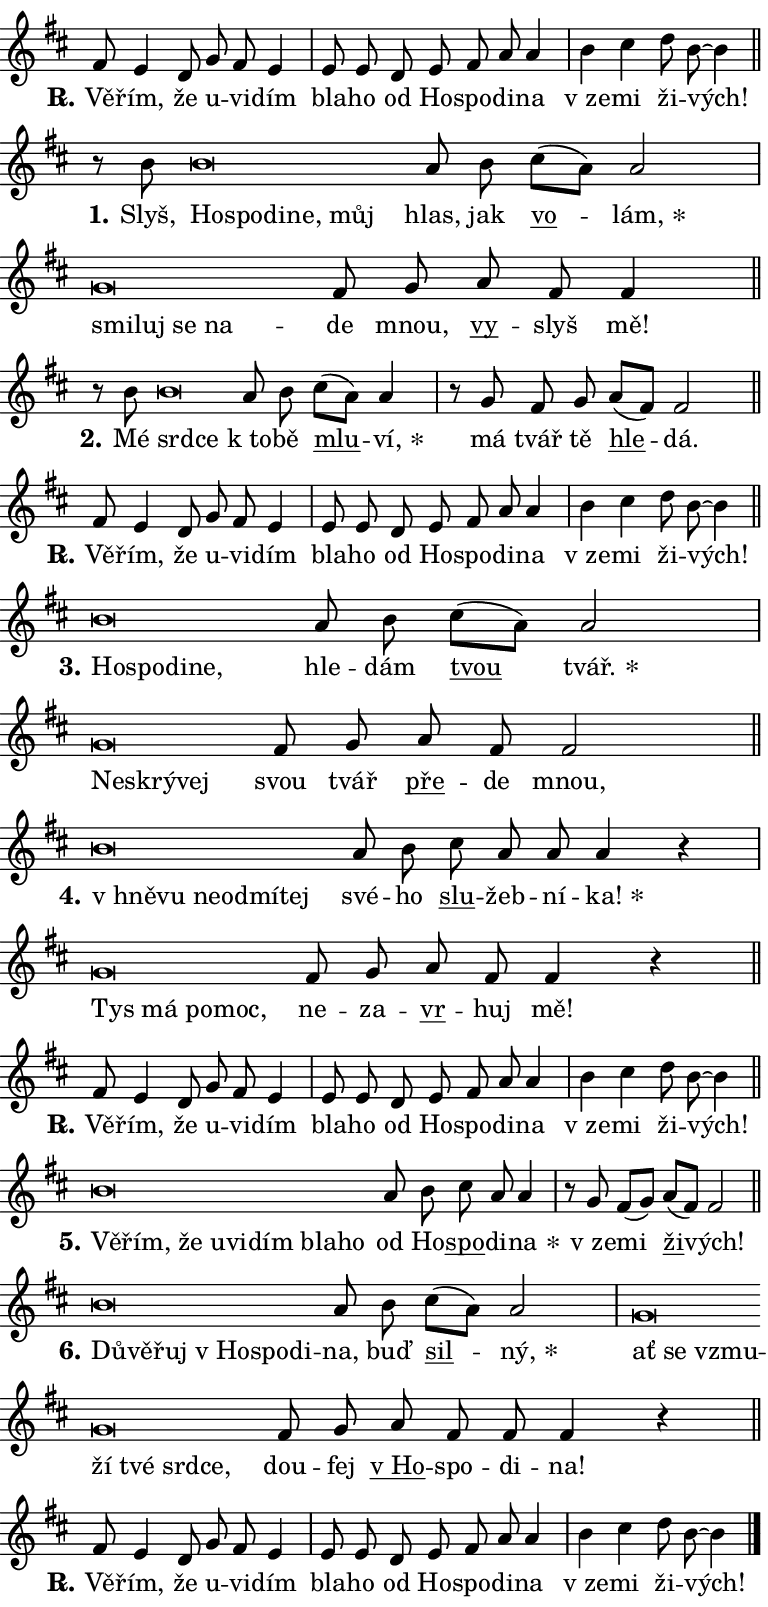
\version "2.24.0"
\header { tagline = "" }
\paper {
  indent = 0\cm
  top-margin = 0\cm
  right-margin = 0.13\cm % to fit lyric hyphens
  bottom-margin = 0\cm
  left-margin = 0\cm
  paper-width = 13\cm
  page-breaking = #ly:one-page-breaking
  system-system-spacing.basic-distance = #11
  score-system-spacing.basic-distance = #11
  ragged-last = ##f
}


%% Author: Thomas Morley
%% https://lists.gnu.org/archive/html/lilypond-user/2020-05/msg00002.html
#(define (line-position grob)
"Returns position of @var[grob} in current system:
   @code{'start}, if at first time-step
   @code{'end}, if at last time-step
   @code{'middle} otherwise
"
  (let* ((col (ly:item-get-column grob))
         (ln (ly:grob-object col 'left-neighbor))
         (rn (ly:grob-object col 'right-neighbor))
         (col-to-check-left (if (ly:grob? ln) ln col))
         (col-to-check-right (if (ly:grob? rn) rn col))
         (break-dir-left
           (and
             (ly:grob-property col-to-check-left 'non-musical #f)
             (ly:item-break-dir col-to-check-left)))
         (break-dir-right
           (and
             (ly:grob-property col-to-check-right 'non-musical #f)
             (ly:item-break-dir col-to-check-right))))
        (cond ((eqv? 1 break-dir-left) 'start)
              ((eqv? -1 break-dir-right) 'end)
              (else 'middle))))

#(define (tranparent-at-line-position vctor)
  (lambda (grob)
  "Relying on @code{line-position} select the relevant enry from @var{vctor}.
Used to determine transparency,"
    (case (line-position grob)
      ((end) (not (vector-ref vctor 0)))
      ((middle) (not (vector-ref vctor 1)))
      ((start) (not (vector-ref vctor 2))))))

noteHeadBreakVisibility =
#(define-music-function (break-visibility)(vector?)
"Makes @code{NoteHead}s transparent relying on @var{break-visibility}"
#{
  \override NoteHead.transparent =
    #(tranparent-at-line-position break-visibility)
#})

#(define delete-ledgers-for-transparent-note-heads
  (lambda (grob)
    "Reads whether a @code{NoteHead} is transparent.
If so this @code{NoteHead} is removed from @code{'note-heads} from
@var{grob}, which is supposed to be @code{LedgerLineSpanner}.
As a result ledgers are not printed for this @code{NoteHead}"
    (let* ((nhds-array (ly:grob-object grob 'note-heads))
           (nhds-list
             (if (ly:grob-array? nhds-array)
                 (ly:grob-array->list nhds-array)
                 '()))
           ;; Relies on the transparent-property being done before
           ;; Staff.LedgerLineSpanner.after-line-breaking is executed.
           ;; This is fragile ...
           (to-keep
             (remove
               (lambda (nhd)
                 (ly:grob-property nhd 'transparent #f))
               nhds-list)))
      ;; TODO find a better method to iterate over grob-arrays, similiar
      ;; to filter/remove etc for lists
      ;; For now rebuilt from scratch
      (set! (ly:grob-object grob 'note-heads)  '())
      (for-each
        (lambda (nhd)
          (ly:pointer-group-interface::add-grob grob 'note-heads nhd))
        to-keep))))

squashNotes = {
  \override NoteHead.X-extent = #'(-0.2 . 0.2)
  \override NoteHead.Y-extent = #'(-0.75 . 0)
  \override NoteHead.stencil =
    #(lambda (grob)
       (let ((pos (ly:grob-property grob 'staff-position)))
         (begin
           (if (< pos -7) (display "ERROR: Lower brevis then expected\n") (display ""))
           (if (<= pos -6) ly:text-interface::print ly:note-head::print))))
}
unSquashNotes = {
  \revert NoteHead.X-extent
  \revert NoteHead.Y-extent
  \revert NoteHead.stencil
}

hideNotes = \noteHeadBreakVisibility #begin-of-line-visible
unHideNotes = \noteHeadBreakVisibility #all-visible

% work-around for resetting accidentals
% https://lilypond.org/doc/v2.23/Documentation/notation/displaying-rhythms#unmetered-music
cadenzaMeasure = {
  \cadenzaOff
  \partial 1024 s1024
  \cadenzaOn
}

#(define-markup-command (accent layout props text) (markup?)
  "Underline accented syllable"
  (interpret-markup layout props
    #{\markup \override #'(offset . 4.3) \underline { #text }#}))

responsum = \markup \concat {
  "R" \hspace #-1.05 \path #0.1 #'((moveto 0 0.07) (lineto 0.9 0.8)) \hspace #0.05 "."
}

spaceSize = #0.6828661417322834 % exact space size for TeX Gyre Schola

\layout {
  \context {
    \Staff
    \remove "Time_signature_engraver"
    \override LedgerLineSpanner.after-line-breaking = #delete-ledgers-for-transparent-note-heads
  }
  \context {
    \Lyrics {
      \override LyricSpace.minimum-distance = \spaceSize
      \override LyricText.font-name = #"TeX Gyre Schola"
      \override LyricText.font-size = 1
      \override StanzaNumber.font-name = #"TeX Gyre Schola Bold"
      \override StanzaNumber.font-size = 1
    }
  }
  \context {
    \Score 
    \override NoteHead.text =
      #(lambda (grob) 
        (let ((pos (ly:grob-property grob 'staff-position)))
          #{\markup {
            \combine
              \halign #-0.55 \raise #(if (= pos -6) 0 0.5) \override #'(thickness . 2) \draw-line #'(3.2 . 0)
              \musicglyph "noteheads.sM1"
          }#}))
  }
}

% magnetic-lyrics.ily
%
%   written by
%     Jean Abou Samra <jean@abou-samra.fr>
%     Werner Lemberg <wl@gnu.org>
%
%   adapted by
%     Jiri Hon <jiri.hon@gmail.com>
%
% Version 2022-Apr-15

% https://www.mail-archive.com/lilypond-user@gnu.org/msg149350.html

#(define (Left_hyphen_pointer_engraver context)
   "Collect syllable-hyphen-syllable occurrences in lyrics and store
them in properties.  This engraver only looks to the left.  For
example, if the lyrics input is @code{foo -- bar}, it does the
following.

@itemize @bullet
@item
Set the @code{text} property of the @code{LyricHyphen} grob between
@q{foo} and @q{bar} to @code{foo}.

@item
Set the @code{left-hyphen} property of the @code{LyricText} grob with
text @q{foo} to the @code{LyricHyphen} grob between @q{foo} and
@q{bar}.
@end itemize

Use this auxiliary engraver in combination with the
@code{lyric-@/text::@/apply-@/magnetic-@/offset!} hook."
   (let ((hyphen #f)
         (text #f))
     (make-engraver
      (acknowledgers
       ((lyric-syllable-interface engraver grob source-engraver)
        (set! text grob)))
      (end-acknowledgers
       ((lyric-hyphen-interface engraver grob source-engraver)
        ;(when (not (grob::has-interface grob 'lyric-space-interface))
          (set! hyphen grob)));)
      ((stop-translation-timestep engraver)
       (when (and text hyphen)
         (ly:grob-set-object! text 'left-hyphen hyphen))
       (set! text #f)
       (set! hyphen #f)))))

#(define (lyric-text::apply-magnetic-offset! grob)
   "If the space between two syllables is less than the value in
property @code{LyricText@/.details@/.squash-threshold}, move the right
syllable to the left so that it gets concatenated with the left
syllable.

Use this function as a hook for
@code{LyricText@/.after-@/line-@/breaking} if the
@code{Left_@/hyphen_@/pointer_@/engraver} is active."
   (let ((hyphen (ly:grob-object grob 'left-hyphen #f)))
     (when hyphen
       (let ((left-text (ly:spanner-bound hyphen LEFT)))
         (when (grob::has-interface left-text 'lyric-syllable-interface)
           (let* ((common (ly:grob-common-refpoint grob left-text X))
                  (this-x-ext (ly:grob-extent grob common X))
                  (left-x-ext
                   (begin
                     ;; Trigger magnetism for left-text.
                     (ly:grob-property left-text 'after-line-breaking)
                     (ly:grob-extent left-text common X)))
                  ;; `delta` is the gap width between two syllables.
                  (delta (- (interval-start this-x-ext)
                            (interval-end left-x-ext)))
                  (details (ly:grob-property grob 'details))
                  (threshold (assoc-get 'squash-threshold details 0.2)))
             (when (< delta threshold)
               (let* (;; We have to manipulate the input text so that
                      ;; ligatures crossing syllable boundaries are not
                      ;; disabled.  For languages based on the Latin
                      ;; script this is essentially a beautification.
                      ;; However, for non-Western scripts it can be a
                      ;; necessity.
                      (lt (ly:grob-property left-text 'text))
                      (rt (ly:grob-property grob 'text))
                      (is-space (grob::has-interface hyphen 'lyric-space-interface))
                      (space (if is-space " " ""))
                      (extra-delta (if is-space spaceSize 0))
                      ;; Append new syllable.
                      (ltrt-space (if (and (string? lt) (string? rt))
                                (string-append lt space rt)
                                (make-concat-markup (list lt space rt))))
                      ;; Right-align `ltrt` to the right side.
                      (ltrt-space-markup (grob-interpret-markup
                               grob
                               (make-translate-markup
                                (cons (interval-length this-x-ext) 0)
                                (make-right-align-markup ltrt-space)))))
                 (begin
                   ;; Don't print `left-text`.
                   (ly:grob-set-property! left-text 'stencil #f)
                   ;; Set text and stencil (which holds all collected
                   ;; syllables so far) and shift it to the left.
                   (ly:grob-set-property! grob 'text ltrt-space)
                   (ly:grob-set-property! grob 'stencil ltrt-space-markup)
                   (ly:grob-translate-axis! grob (- (- delta extra-delta)) X))))))))))


#(define (lyric-hyphen::displace-bounds-first grob)
   ;; Make very sure this callback isn't triggered too early.
   (let ((left (ly:spanner-bound grob LEFT))
         (right (ly:spanner-bound grob RIGHT)))
     (ly:grob-property left 'after-line-breaking)
     (ly:grob-property right 'after-line-breaking)
     (ly:lyric-hyphen::print grob)))

squashThreshold = #0.4

\layout {
  \context {
    \Lyrics
    \consists #Left_hyphen_pointer_engraver
    \override LyricText.after-line-breaking =
      #lyric-text::apply-magnetic-offset!
    \override LyricHyphen.stencil = #lyric-hyphen::displace-bounds-first
    \override LyricText.details.squash-threshold = \squashThreshold
    \override LyricHyphen.minimum-distance = 0
    \override LyricHyphen.minimum-length = \squashThreshold
  }
}

squashText = \override LyricText.details.squash-threshold = 9999
unSquashText = \override LyricText.details.squash-threshold = \squashThreshold

leftText = \override LyricText.self-alignment-X = #LEFT
unLeftText = \revert LyricText.self-alignment-X

starOffset = #(lambda (grob) 
                (let ((x_offset (ly:self-alignment-interface::aligned-on-x-parent grob)))
                  (if (= x_offset 0) 0 (+ x_offset 1.2))))

star = #(define-music-function (syllable)(string?)
"Append star separator at the end of a syllable"
#{
  \once \override LyricText.X-offset = #starOffset
  \lyricmode { \markup {
    #syllable
    \override #'((font-name . "TeX Gyre Schola Bold")) \hspace #0.2 \lower #0.65 \larger "*"
  } }
#})

starAccent = #(define-music-function (syllable)(string?)
"Append star separator at the end of a syllable and make accent"
#{
  \once \override LyricText.X-offset = #starOffset
  \lyricmode { \markup {
    \accent #syllable
    \override #'((font-name . "TeX Gyre Schola Bold")) \hspace #0.2 \lower #0.65 \larger "*"
  } }
#})

breath = #(define-music-function (syllable)(string?)
"Append breathing indicator at the end of a syllable"
#{
  \lyricmode { \markup { #syllable "+" } }
#})

optionalBreath = #(define-music-function (syllable)(string?)
"Append optional breathing indicator at the end of a syllable"
#{
  \lyricmode { \markup { #syllable "(+)" } }
#})


\score {
    <<
        \new Voice = "melody" { \cadenzaOn \key d \major \relative { fis'8 e4 d8 g fis e4 \cadenzaMeasure \bar "|" e8 e d e \bar "" fis a a4 \cadenzaMeasure \bar "|" b cis d8 b~ b4 \cadenzaMeasure \bar "||" \break } }
        \new Lyrics \lyricsto "melody" { \lyricmode { \set stanza = \responsum
Vě -- řím, že u -- vi -- dím bla -- ho od Ho -- spo -- di -- na "v ze" -- mi ži -- vých! } }
    >>
    \layout {}
}

\score {
    <<
        \new Voice = "melody" { \cadenzaOn \key d \major \relative { r8 b'8 \squashNotes b\breve*1/16 \hideNotes \breve*1/16 \bar "" \breve*1/16 \bar "" \breve*1/16 \breve*1/16 \bar "" \unHideNotes \unSquashNotes a8 b \bar "" cis[( a)] a2 \cadenzaMeasure \bar "|" \squashNotes g\breve*1/16 \hideNotes \breve*1/16 \bar "" \breve*1/16 \breve*1/16 \bar "" \unHideNotes \unSquashNotes fis8 g \bar "" a fis fis4 \cadenzaMeasure \bar "||" \break } }
        \new Lyrics \lyricsto "melody" { \lyricmode { \set stanza = "1."
Slyš, \leftText Ho -- \squashText spo -- di -- ne, můj \unLeftText \unSquashText hlas, jak \markup \accent vo -- \star lám, \leftText smi -- \squashText luj se na -- \unLeftText \unSquashText de mnou, \markup \accent vy -- slyš mě! } }
    >>
    \layout {}
}

\score {
    <<
        \new Voice = "melody" { \cadenzaOn \key d \major \relative { r8 b'8 \squashNotes b\breve*1/16 \hideNotes \breve*1/16 \bar "" \unHideNotes \unSquashNotes a8 b \bar "" cis[( a)] a4 \cadenzaMeasure \bar "|" r8 g8 fis8 g \bar "" a[( fis)] fis2 \cadenzaMeasure \bar "||" \break } }
        \new Lyrics \lyricsto "melody" { \lyricmode { \set stanza = "2."
Mé \leftText srd -- \squashText ce \unLeftText \unSquashText "k to" -- bě \markup \accent mlu -- \star ví, má tvář tě \markup \accent hle -- dá. } }
    >>
    \layout {}
}

\score {
    <<
        \new Voice = "melody" { \cadenzaOn \key d \major \relative { fis'8 e4 d8 g fis e4 \cadenzaMeasure \bar "|" e8 e d e \bar "" fis a a4 \cadenzaMeasure \bar "|" b cis d8 b~ b4 \cadenzaMeasure \bar "||" \break } }
        \new Lyrics \lyricsto "melody" { \lyricmode { \set stanza = \responsum
Vě -- řím, že u -- vi -- dím bla -- ho od Ho -- spo -- di -- na "v ze" -- mi ži -- vých! } }
    >>
    \layout {}
}

\score {
    <<
        \new Voice = "melody" { \cadenzaOn \key d \major \relative { \squashNotes b'\breve*1/16 \hideNotes \breve*1/16 \bar "" \breve*1/16 \breve*1/16 \bar "" \unHideNotes \unSquashNotes a8 b \bar "" cis[( a)] a2 \cadenzaMeasure \bar "|" \squashNotes g\breve*1/16 \hideNotes \breve*1/16 \breve*1/16 \bar "" \unHideNotes \unSquashNotes fis8 g \bar "" a fis fis2 \cadenzaMeasure \bar "||" \break } }
        \new Lyrics \lyricsto "melody" { \lyricmode { \set stanza = "3."
\leftText Ho -- \squashText spo -- di -- ne, \unLeftText \unSquashText hle -- dám \markup \accent tvou \star tvář. \leftText Ne -- \squashText skrý -- vej \unLeftText \unSquashText svou tvář \markup \accent pře -- de mnou, } }
    >>
    \layout {}
}

\score {
    <<
        \new Voice = "melody" { \cadenzaOn \key d \major \relative { \squashNotes b'\breve*1/16 \hideNotes \breve*1/16 \bar "" \breve*1/16 \bar "" \breve*1/16 \bar "" \breve*1/16 \breve*1/16 \bar "" \unHideNotes \unSquashNotes a8 b \bar "" cis a a a4 r \cadenzaMeasure \bar "|" \squashNotes g\breve*1/16 \hideNotes \breve*1/16 \bar "" \breve*1/16 \breve*1/16 \bar "" \unHideNotes \unSquashNotes fis8 g \bar "" a fis fis4 r \cadenzaMeasure \bar "||" \break } }
        \new Lyrics \lyricsto "melody" { \lyricmode { \set stanza = "4."
\leftText "v hně" -- \squashText vu ne -- od -- mí -- tej \unLeftText \unSquashText své -- ho \markup \accent slu -- žeb -- ní -- \star ka! \leftText Tys \squashText má po -- moc, \unLeftText \unSquashText ne -- za -- \markup \accent vr -- huj mě! } }
    >>
    \layout {}
}

\score {
    <<
        \new Voice = "melody" { \cadenzaOn \key d \major \relative { fis'8 e4 d8 g fis e4 \cadenzaMeasure \bar "|" e8 e d e \bar "" fis a a4 \cadenzaMeasure \bar "|" b cis d8 b~ b4 \cadenzaMeasure \bar "||" \break } }
        \new Lyrics \lyricsto "melody" { \lyricmode { \set stanza = \responsum
Vě -- řím, že u -- vi -- dím bla -- ho od Ho -- spo -- di -- na "v ze" -- mi ži -- vých! } }
    >>
    \layout {}
}

\score {
    <<
        \new Voice = "melody" { \cadenzaOn \key d \major \relative { \squashNotes b'\breve*1/16 \hideNotes \breve*1/16 \bar "" \breve*1/16 \bar "" \breve*1/16 \bar "" \breve*1/16 \bar "" \breve*1/16 \bar "" \breve*1/16 \breve*1/16 \bar "" \unHideNotes \unSquashNotes a8 b \bar "" cis a a4 \cadenzaMeasure \bar "|" r8 g8 fis8[( g)] \bar "" a[( fis)] fis2 \cadenzaMeasure \bar "||" \break } }
        \new Lyrics \lyricsto "melody" { \lyricmode { \set stanza = "5."
\leftText Vě -- \squashText řím, že u -- vi -- dím bla -- ho \unLeftText \unSquashText od Ho -- \markup \accent spo -- di -- \star na "v ze" -- mi \markup \accent ži -- vých! } }
    >>
    \layout {}
}

\score {
    <<
        \new Voice = "melody" { \cadenzaOn \key d \major \relative { \squashNotes b'\breve*1/16 \hideNotes \breve*1/16 \bar "" \breve*1/16 \bar "" \breve*1/16 \bar "" \breve*1/16 \breve*1/16 \bar "" \unHideNotes \unSquashNotes a8 b \bar "" cis[( a)] a2 \cadenzaMeasure \bar "|" \squashNotes g\breve*1/16 \hideNotes \breve*1/16 \bar "" \breve*1/16 \bar "" \breve*1/16 \bar "" \breve*1/16 \bar "" \breve*1/16 \breve*1/16 \bar "" \unHideNotes \unSquashNotes fis8 g \bar "" a fis fis fis4 r \cadenzaMeasure \bar "||" \break } }
        \new Lyrics \lyricsto "melody" { \lyricmode { \set stanza = "6."
\leftText Dů -- \squashText vě -- řuj "v Ho" -- spo -- di -- \unLeftText \unSquashText na, buď \markup \accent sil -- \star ný, \leftText ať \squashText se vzmu -- ží tvé srd -- ce, \unLeftText \unSquashText dou -- fej \markup \accent "v Ho" -- spo -- di -- na! } }
    >>
    \layout {}
}

\score {
    <<
        \new Voice = "melody" { \cadenzaOn \key d \major \relative { fis'8 e4 d8 g fis e4 \cadenzaMeasure \bar "|" e8 e d e \bar "" fis a a4 \cadenzaMeasure \bar "|" b cis d8 b~ b4 \cadenzaMeasure \bar "||" \break } \bar "|." }
        \new Lyrics \lyricsto "melody" { \lyricmode { \set stanza = \responsum
Vě -- řím, že u -- vi -- dím bla -- ho od Ho -- spo -- di -- na "v ze" -- mi ži -- vých! } }
    >>
    \layout {}
}
